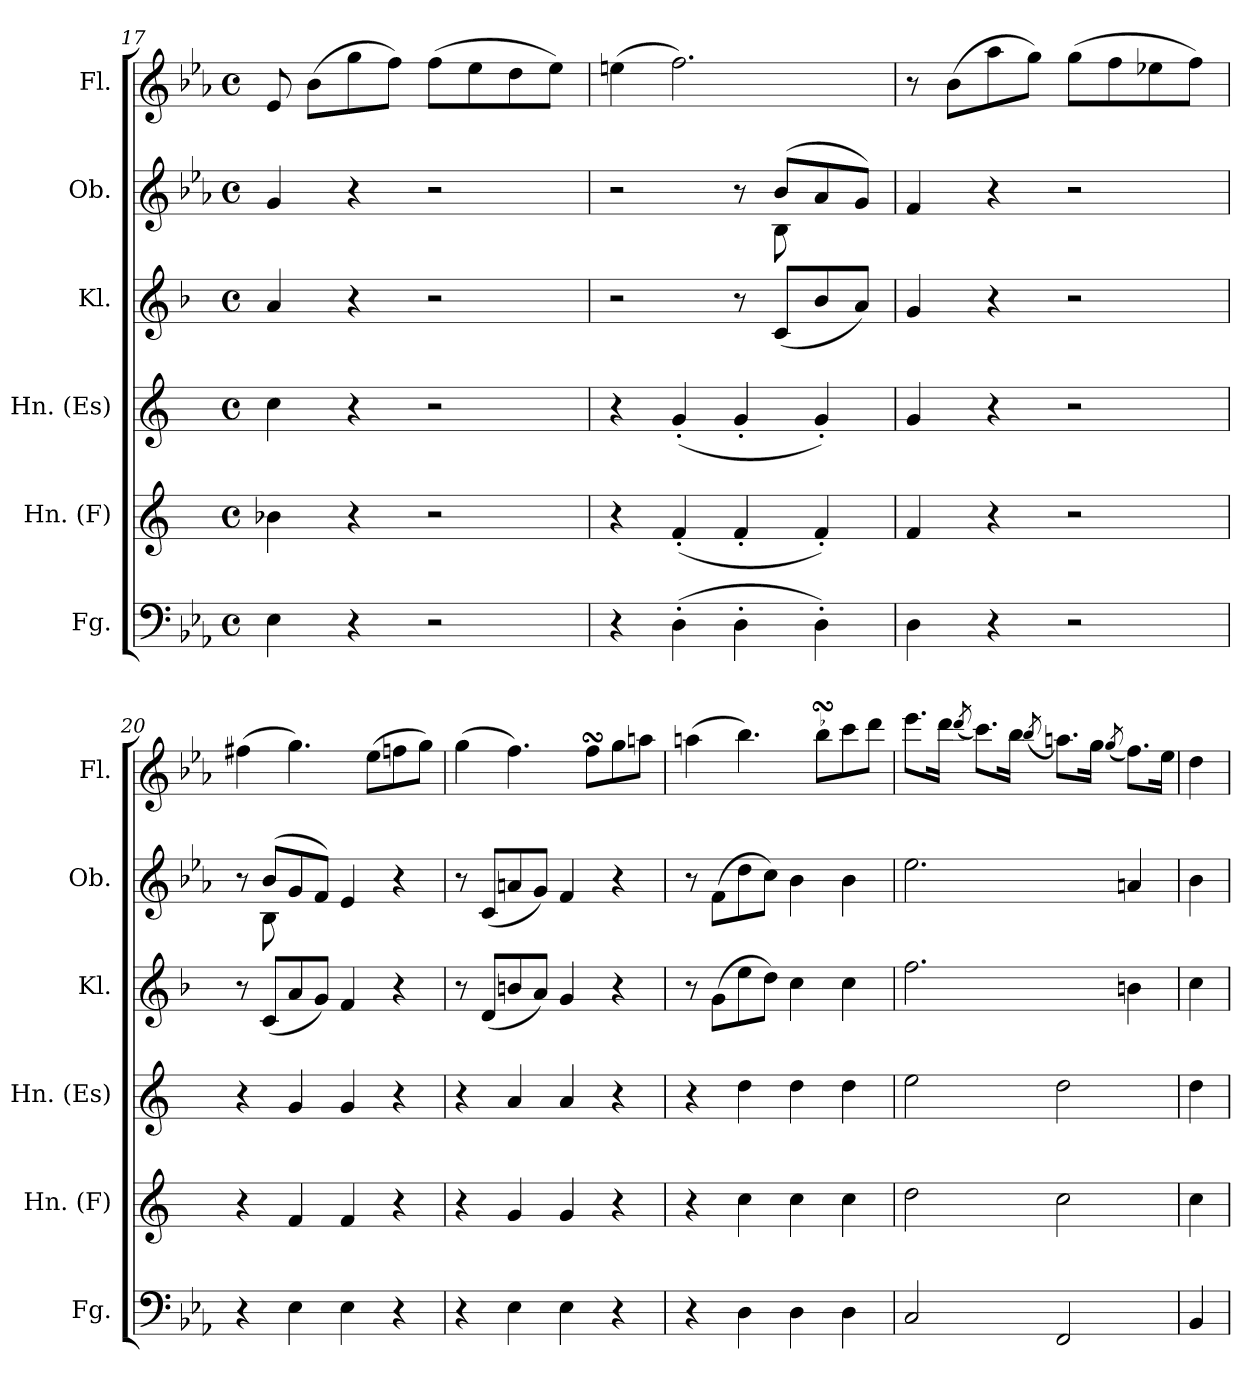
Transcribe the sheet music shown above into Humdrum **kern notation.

**kern	**kern	**kern	**kern	**kern	**kern
*part6	*part5	*part4	*part3	*part2	*part1
*staff6	*staff5	*staff4	*staff3	*staff2	*staff1
*I"Fg.	*I"Hn. (F)	*I"Hn. (Es)	*I"Kl.	*I"Ob.	*I"Fl.
*I'Fg.	*I'Hn. (F)	*I'Hn. (Es)	*I'Kl.	*I'Ob.	*I'Fl.
!!LO:PB:g=z
*clefF4	*clefG2	*clefG2	*clefG2	*clefG2	*clefG2
*	*ITrd4c7	*ITrd5c9	*ITrd1c2	*	*
*k[b-e-a-]	*k[b-]	*k[b-e-a-]	*k[b-e-a-]	*k[b-e-a-]	*k[b-e-a-]
*E-:	*	*	*E-:	*E-:	*E-:
*M4/4	*M4/4	*M4/4	*M4/4	*M4/4	*M4/4
*met(c)	*met(c)	*met(c)	*met(c)	*met(c)	*met(c)
=17	=17	=17	=17	=17	=17
4E-\	4e-X\	4e-\	4g/	4g/	8e-/
.	.	.	.	.	(>8b-\L
4r	4r	4r	4r	4r	8gg\
.	.	.	.	.	8ff\J)
2r	2r	2r	2r	2r	(>8ff\L
.	.	.	.	.	8ee-\
.	.	.	.	.	8dd\
.	.	.	.	.	8ee-\J)
=18	=18	=18	=18	=18	=18
*	*	*	*	*^	*
4r	4r	4r	2r	2r	2ryy	(>4een\
(>4D'\	(<4B-'/	(<4B-'/	.	.	.	2.ff\)
4D'\	4B-'/	4B-'/	8r	8r	8ryy	.
.	.	.	(<8B-/L	(>8b-/L	8B-!\	.
4D'\)	4B-'/)	4B-'/)	8a-/	8a-/	4ryy	.
.	.	.	8g/J)	8g/J)	.	.
*	*	*	*	*v	*v	*
=19	=19	=19	=19	=19	=19
4D\	4B-/	4B-/	4f/	4f/	8r
.	.	.	.	.	(>8b-\L
4r	4r	4r	4r	4r	8aa-\
.	.	.	.	.	8gg\J)
2r	2r	2r	2r	2r	(>8gg\L
.	.	.	.	.	8ff\
.	.	.	.	.	8ee-X\
.	.	.	.	.	8ff\J)
=20	=20	=20	=20	=20	=20
*	*	*	*	*^	*
4r	4r	4r	8r	8r	8ryy	(>4ff#X\
.	.	.	(<8B-/L	(>8b-/L	8B-!\	.
4E-\	4B-/	4B-/	8g/	8g/	4ryy	4.gg\)
.	.	.	8f/J)	8f/J)	.	.
4E-\	4B-/	4B-/	4e-/	4e-/	2ryy	.
.	.	.	.	.	.	(>8ee-\L
4r	4r	4r	4r	4r	.	8ffn\
.	.	.	.	.	.	8gg\J)
*	*	*	*	*v	*v	*
=21	=21	=21	=21	=21	=21
4r	4r	4r	8r	8r	(>4gg\
.	.	.	(<8c/L	(<8c/L	.
4E-\	4c/	4c/	8an/	8an/	4.ff\)
.	.	.	8g/J)	8g/J)	.
4E-\	4c/	4c/	4f/	4f/	.
.	.	.	.	.	8ffsSSS\L
4r	4r	4r	4r	4r	8gg\
.	.	.	.	.	8aan\J
=22	=22	=22	=22	=22	=22
4r	4r	4r	8r	8r	(>4aan\
.	.	.	(>8f\L	(>8f\L	.
4D\	4f\	4f\	8dd\	8dd\	4.bb-\)
.	.	.	8cc\J)	8cc\J)	.
4D\	4f\	4f\	4b-\	4b-\	.
.	.	.	.	.	8bb-sSSS\L
4D\	4f\	4f\	4b-\	4b-\	8ccc\
.	.	.	.	.	8ddd\J
=23	=23	=23	=23	=23	=23
2C/	2g\	2g\	2.ee-\	2.ee-\	8.eee-\L
.	.	.	.	.	16ddd\Jk
.	.	.	.	.	(>8qddd/
.	.	.	.	.	8.ccc\L)
.	.	.	.	.	16bb-\Jk
.	.	.	.	.	(>8qbb-/
2FF/	2f\	2f\	.	.	8.aan\L)
.	.	.	.	.	16gg\Jk
.	.	.	.	.	(>8qgg/
.	.	.	4an\	4an/	8.ff\L)
.	.	.	.	.	16ee-\Jk
=24	=24	=24	=24	=24	=24
4BB-/	4f\	4f\	4b-\	4b-\	4dd\
=	=	=	=	=	=
*-	*-	*-	*-	*-	*-
